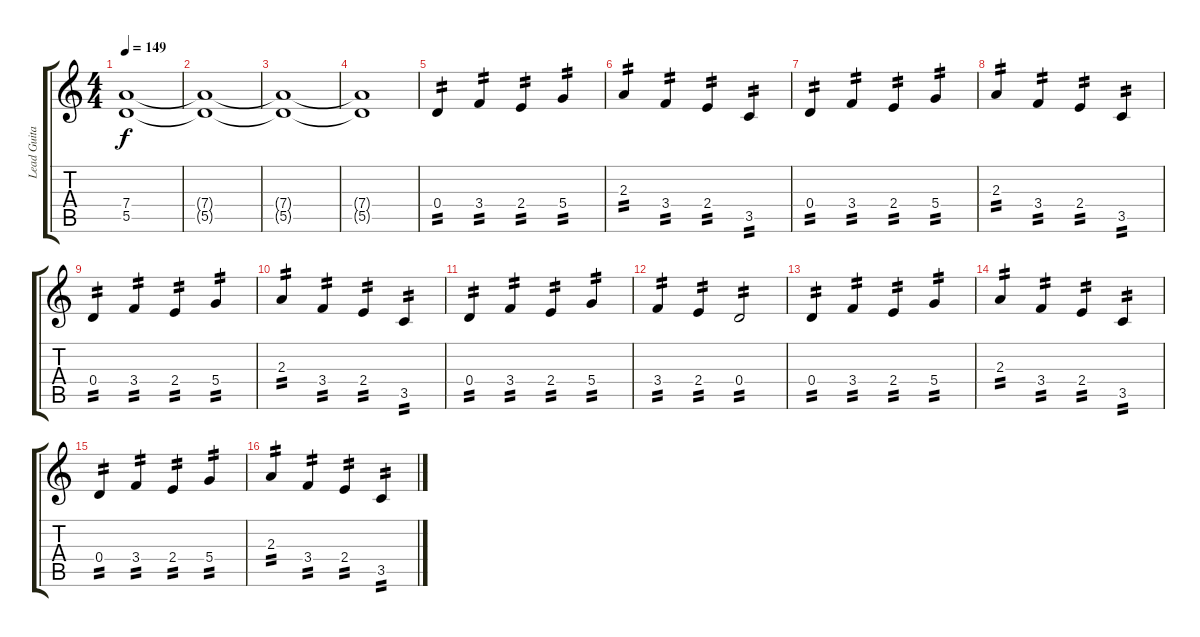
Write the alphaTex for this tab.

\track ("Lead Guitar" "Lead Guita") {instrument distortionguitar}
\staff {score tabs}
\tuning (E4 B3 G3 D3 A2 E2) {hide}
\ts (4 4)
\tempo 149
\clef g2
\ks c
(7.4 5.5).1{dy f} |
(7.4{t} 5.5{t}).1 |
(7.4{t} 5.5{t}).1 |
(7.4{t} 5.5{t}).1 |
0.4.4{tp 2} 3.4.4{tp 2} 2.4.4{tp 2} 5.4.4{tp 2} |
2.3.4{tp 2} 3.4.4{tp 2} 2.4.4{tp 2} 3.5.4{tp 2} |
0.4.4{tp 2} 3.4.4{tp 2} 2.4.4{tp 2} 5.4.4{tp 2} |
2.3.4{tp 2} 3.4.4{tp 2} 2.4.4{tp 2} 3.5.4{tp 2} |
0.4.4{tp 2} 3.4.4{tp 2} 2.4.4{tp 2} 5.4.4{tp 2} |
2.3.4{tp 2} 3.4.4{tp 2} 2.4.4{tp 2} 3.5.4{tp 2} |
0.4.4{tp 2} 3.4.4{tp 2} 2.4.4{tp 2} 5.4.4{tp 2} |
3.4.4{tp 2} 2.4.4{tp 2} 0.4.2{tp 2} |
0.4.4{tp 2} 3.4.4{tp 2} 2.4.4{tp 2} 5.4.4{tp 2} |
2.3.4{tp 2} 3.4.4{tp 2} 2.4.4{tp 2} 3.5.4{tp 2} |
0.4.4{tp 2} 3.4.4{tp 2} 2.4.4{tp 2} 5.4.4{tp 2} |
2.3.4{tp 2} 3.4.4{tp 2} 2.4.4{tp 2} 3.5.4{tp 2}
